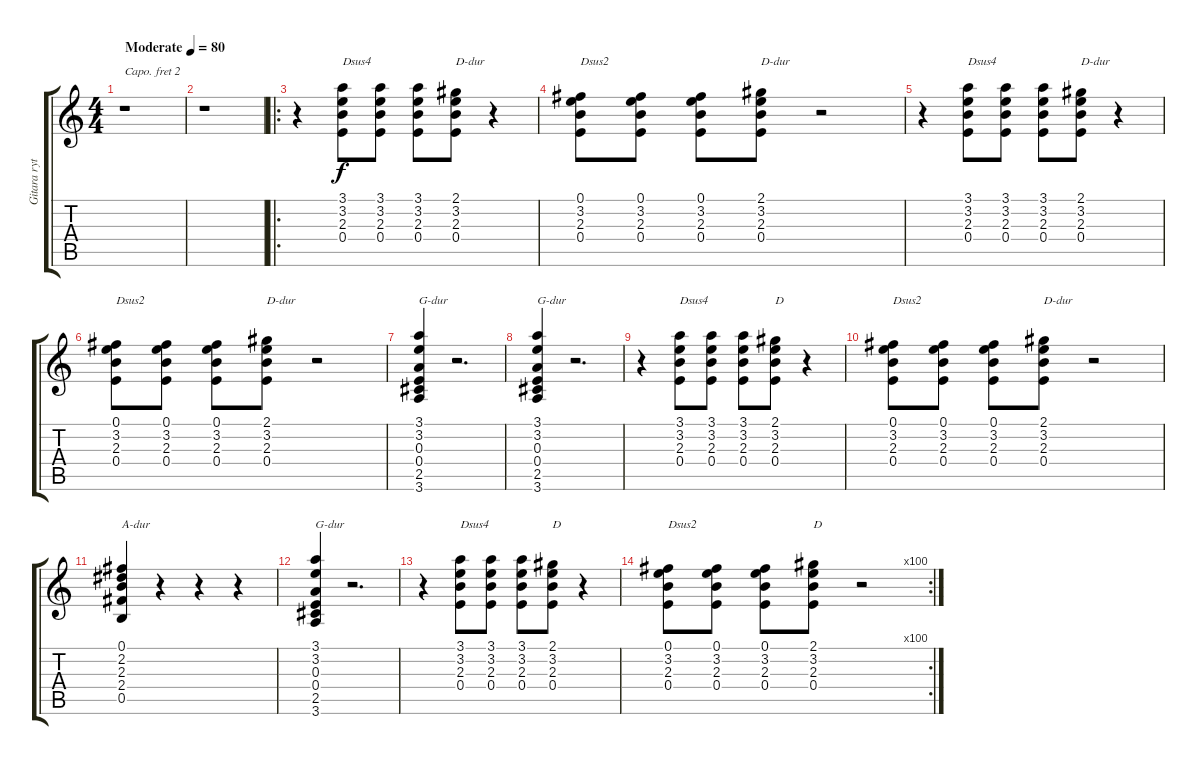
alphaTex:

\track ("Gitara rytmiczna" "Gitara ryt") {instrument acousticguitarsteel}
\staff {score tabs}
\capo 2
\tuning (E4 B3 G3 D3 A2 E2) {hide}
\ts (4 4)
\tempo (80 "Moderate")
\clef g2
\ks c
r.1{dy f instrument acousticguitarsteel} |
r.1 |
\ro
r.4 (3.1 3.2 2.3 0.4).8{txt "Dsus4"} (3.1 3.2 2.3 0.4).8 (3.1 3.2 2.3 0.4).8 (2.1 3.2 2.3 0.4).8{txt "D-dur"} r.4 |
(0.1 3.2 2.3 0.4).8{txt "Dsus2"} (0.1 3.2 2.3 0.4).8 (0.1 3.2 2.3 0.4).8 (2.1 3.2 2.3 0.4).8{txt "D-dur"} r.2 |
r.4 (3.1 3.2 2.3 0.4).8{txt "Dsus4"} (3.1 3.2 2.3 0.4).8 (3.1 3.2 2.3 0.4).8 (2.1 3.2 2.3 0.4).8{txt "D-dur"} r.4 |
(0.1 3.2 2.3 0.4).8{txt "Dsus2"} (0.1 3.2 2.3 0.4).8 (0.1 3.2 2.3 0.4).8 (2.1 3.2 2.3 0.4).8{txt "D-dur"} r.2 |
(3.1 3.2 0.3 0.4 2.5 3.6).4{txt "G-dur"} r.2{d} |
(3.1 3.2 0.3 0.4 2.5 3.6).4{txt "G-dur"} r.2{d} |
r.4 (3.1 3.2 2.3 0.4).8{txt "Dsus4"} (3.1 3.2 2.3 0.4).8 (3.1 3.2 2.3 0.4).8 (2.1 3.2 2.3 0.4).8{txt "D"} r.4 |
(0.1 3.2 2.3 0.4).8{txt "Dsus2"} (0.1 3.2 2.3 0.4).8 (0.1 3.2 2.3 0.4).8 (2.1 3.2 2.3 0.4).8{txt "D-dur"} r.2 |
(0.1 2.2 2.3 2.4 0.5).4{txt "A-dur"} r.4 r.4 r.4 |
(3.1 3.2 0.3 0.4 2.5 3.6).4{txt "G-dur"} r.2{d} |
r.4 (3.1 3.2 2.3 0.4).8{txt "Dsus4"} (3.1 3.2 2.3 0.4).8 (3.1 3.2 2.3 0.4).8 (2.1 3.2 2.3 0.4).8{txt "D"} r.4 |
\rc 100
(0.1 3.2 2.3 0.4).8{txt "Dsus2"} (0.1 3.2 2.3 0.4).8 (0.1 3.2 2.3 0.4).8 (2.1 3.2 2.3 0.4).8{txt "D"} r.2
